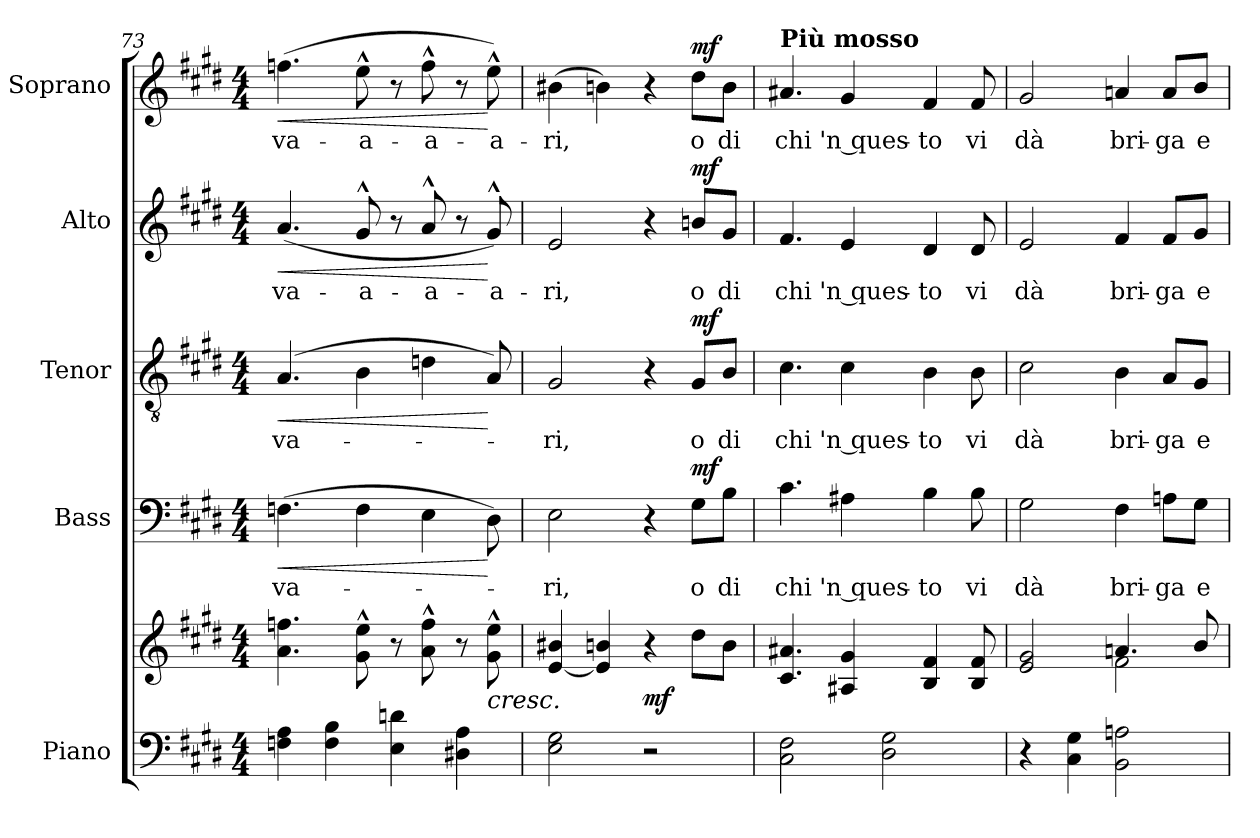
**kern	**kern	**dynam	**kern	**text	**dynam	**kern	**text	**dynam	**kern	**text	**dynam	**kern	**text	**dynam
*part5	*part5	*part5	*part4	*part4	*part4	*part3	*part3	*part3	*part2	*part2	*part2	*part1	*part1	*part1
*staff6	*staff5	*staff5/6	*staff4	*staff4	*staff4	*staff3	*staff3	*staff3	*staff2	*staff2	*staff2	*staff1	*staff1	*staff1
*I"Piano	*	*	*I"Bass	*	*	*I"Tenor	*	*	*I"Alto	*	*	*I"Soprano	*	*
*I'Pno.	*	*	*I'B.	*	*	*I'T.	*	*	*I'A.	*	*	*I'S.	*	*
*clefF4	*clefG2	*	*clefF4	*	*	*clefGv2	*	*	*clefG2	*	*	*clefG2	*	*
*	*	*	*	*	*	*ITrd7c12	*	*	*	*	*	*	*	*
*k[f#c#g#d#]	*k[f#c#g#d#]	*	*k[f#c#g#d#]	*	*	*k[f#c#g#d#]	*	*	*k[f#c#g#d#]	*	*	*k[f#c#g#d#]	*	*
*E:	*E:	*	*E:	*	*	*E:	*	*	*E:	*	*	*E:	*	*
*M4/4	*M4/4	*	*M4/4	*	*	*M4/4	*	*	*M4/4	*	*	*M4/4	*	*
=73	=73	=73	=73	=73	=73	=73	=73	=73	=73	=73	=73	=73	=73	=73
!	!	!	!	!LO:LY:b:color=#000000	!LO:HP:b	!	!	!	!	!	!	!	!	!
!	!	!	!	!	!	!	!LO:LY:b:color=#000000	!LO:HP:b	!	!	!	!	!	!
!	!	!	!	!	!	!	!	!	!	!LO:LY:b:color=#000000	!LO:HP:b	!	!	!
!	!	!	!	!	!	!	!	!	!	!	!	!	!LO:LY:b:color=#000000	!LO:HP:b
4Fni\ 4Ai	4.ai\ 4.ffni	.	(4.Fni\	-va-	<	(4.AAi/	-va-	<	(4.ai/	-va-	<	(4.ffni\	-va-	<
4Fi\ 4Bi	.	[	.	.	.	.	.	.	.	.	.	.	.	.
!	!	!	!	!	!	!	!	!	!	!LO:LY:b:color=#000000	!	!	!	!
!	!	!	!	!	!	!	!	!	!	!	!	!	!LO:LY:b:color=#000000	!
.	8g#i\^^ 8eei^^	.	4Fi\	.	.	4BBi\	.	.	8g#^^i/	-a-	.	8ee^^i\	-a-	.
4Ei\ 4dni	8r	.	.	.	.	.	.	.	8r	.	.	8r	.	.
!	!	!	!	!	!	!	!	!	!	!LO:LY:b:color=#000000	!	!	!	!
!	!	!	!	!	!	!	!	!	!	!	!	!	!LO:LY:b:color=#000000	!
.	8ai\^^ 8ffi^^	.	4Ei\	.	.	4Dni\	.	.	8a^^i/	-a-	.	8ff^^i\	-a-	.
4D#Xi\ 4Ai	8r	.	.	.	.	.	.	.	8r	.	.	8r	.	.
!	!	!LO:HP:b	!	!	!	!	!	!	!	!	!	!	!	!
!	!	!	!	!	!	!	!	!	!	!LO:LY:b:color=#000000	!	!	!	!
!	!	!	!	!	!	!	!	!	!	!	!	!	!LO:LY:b:color=#000000	!
.	8g#i\^^ 8eei^^	<	8D#i\)	.	[	8AAi/)	.	[	8g#^^i/)	-a-	[	8ee^^i\)	-a-	[
=74	=74	=74	=74	=74	=74	=74	=74	=74	=74	=74	=74	=74	=74	=74
*	*^	*	*	*	*	*	*	*	*	*	*	*	*	*
!	!	!	!	!	!LO:LY:b:color=#000000	!	!	!	!	!	!	!	!	!	!
!	!	!	!	!	!	!	!	!LO:LY:b:color=#000000	!	!	!	!	!	!	!
!	!	!	!	!	!	!	!	!	!	!	!LO:LY:b:color=#000000	!	!	!	!
!	!	!	!	!	!	!	!	!	!	!	!	!	!	!LO:LY:b:color=#000000	!
2Ei\ 2G#i	[<4ei/ 4b#Xi	4ryy	.	2Ei\	-ri,	.	2GG#i/	-ri,	.	2ei/	-ri,	.	(4b#Xi\	-ri,	.
.	4ei/] 4bni	4ryy	.	.	.	.	.	.	.	.	.	.	4bni\)	.	.
2r	4r	2ryy	mf	4r	.	.	4r	.	.	4r	.	.	4r	.	.
!	!	!	!	!	!LO:LY:b:color=#000000	!	!	!	!	!	!	!	!	!	!
!	!	!	!	!	!	!	!	!LO:LY:b:color=#000000	!	!	!	!	!	!	!
!	!	!	!	!	!	!	!	!	!	!	!LO:LY:b:color=#000000	!	!	!	!
!	!	!	!	!	!	!	!	!	!	!	!	!	!	!LO:LY:b:color=#000000	!
.	8dd#i\L	.	.	8G#i\L	o	mf	8GG#i/L	o	mf	8bni/L	o	mf	8dd#i\L	o	mf
!	!	!	!	!	!LO:LY:b:color=#000000	!	!	!	!	!	!	!	!	!	!
!	!	!	!	!	!	!	!	!LO:LY:b:color=#000000	!	!	!	!	!	!	!
!	!	!	!	!	!	!	!	!	!	!	!LO:LY:b:color=#000000	!	!	!	!
!	!	!	!	!	!	!	!	!	!	!	!	!	!	!LO:LY:b:color=#000000	!
.	8bi\J	.	.	8Bi\J	di	.	8BBi/J	di	.	8g#i/J	di	.	8bi\J	di	.
*	*v	*v	*	*	*	*	*	*	*	*	*	*	*	*	*
=75	=75	=75	=75	=75	=75	=75	=75	=75	=75	=75	=75	=75	=75	=75
!	!	!	!	!LO:LY:b:color=#000000	!	!	!	!	!	!	!	!	!	!
!	!	!	!	!	!	!	!LO:LY:b:color=#000000	!	!	!	!	!	!	!
!	!	!	!	!	!	!	!	!	!	!LO:LY:b:color=#000000	!	!	!	!
!	!	!	!	!	!	!	!	!	!	!	!	!LO:TX:a:B:t=Più mosso	!	!
!	!	!	!	!	!	!	!	!	!	!	!	!	!LO:LY:b:color=#000000	!
2C#i\ 2F#i	4.c#i/ 4.a#Xi	.	4.c#i\	chi	.	4.C#i\	chi	.	4.f#i/	chi	.	4.a#Xi/	chi	.
!	!	!	!	!LO:LY:b:color=#000000	!	!	!	!	!	!	!	!	!	!
!	!	!	!	!	!	!	!LO:LY:b:color=#000000	!	!	!	!	!	!	!
!	!	!	!	!	!	!	!	!	!	!LO:LY:b:color=#000000	!	!	!	!
!	!	!	!	!	!	!	!	!	!	!	!	!	!LO:LY:b:color=#000000	!
.	4A#Xi/ 4g#i	.	4A#Xi\	'n ques-	.	4C#i\	'n ques-	.	4ei/	'n ques-	.	4g#i/	'n ques-	.
2D#i\ 2G#i	.	.	.	.	.	.	.	.	.	.	.	.	.	.
!	!	!	!	!LO:LY:b:color=#000000	!	!	!	!	!	!	!	!	!	!
!	!	!	!	!	!	!	!LO:LY:b:color=#000000	!	!	!	!	!	!	!
!	!	!	!	!	!	!	!	!	!	!LO:LY:b:color=#000000	!	!	!	!
!	!	!	!	!	!	!	!	!	!	!	!	!	!LO:LY:b:color=#000000	!
.	4Bi/ 4f#i	.	4Bi\	-to	.	4BBi\	-to	.	4d#i/	-to	.	4f#i/	-to	.
!	!	!	!	!LO:LY:b:color=#000000	!	!	!	!	!	!	!	!	!	!
!	!	!	!	!	!	!	!LO:LY:b:color=#000000	!	!	!	!	!	!	!
!	!	!	!	!	!	!	!	!	!	!LO:LY:b:color=#000000	!	!	!	!
!	!	!	!	!	!	!	!	!	!	!	!	!	!LO:LY:b:color=#000000	!
.	8Bi/ 8f#i	.	8Bi\	vi	.	8BBi\	vi	.	8d#i/	vi	.	8f#i/	vi	.
=76	=76	=76	=76	=76	=76	=76	=76	=76	=76	=76	=76	=76	=76	=76
*	*^	*	*	*	*	*	*	*	*	*	*	*	*	*
!	!	!	!	!	!LO:LY:b:color=#000000	!	!	!	!	!	!	!	!	!	!
!	!	!	!	!	!	!	!	!LO:LY:b:color=#000000	!	!	!	!	!	!	!
!	!	!	!	!	!	!	!	!	!	!	!LO:LY:b:color=#000000	!	!	!	!
!	!	!	!	!	!	!	!	!	!	!	!	!	!	!LO:LY:b:color=#000000	!
4r	2ei/ 2g#i	2ryy	.	2G#i\	dà	.	2C#i\	dà	.	2ei/	dà	.	2g#i/	dà	.
4C#i\ 4G#i	.	.	.	.	.	.	.	.	.	.	.	.	.	.	.
!	!	!	!	!	!LO:LY:b:color=#000000	!	!	!	!	!	!	!	!	!	!
!	!	!	!	!	!	!	!	!LO:LY:b:color=#000000	!	!	!	!	!	!	!
!	!	!	!	!	!	!	!	!	!	!	!LO:LY:b:color=#000000	!	!	!	!
!	!	!	!	!	!	!	!	!	!	!	!	!	!	!LO:LY:b:color=#000000	!
2BBi\ 2Ani	4.ani/	2f#i\	.	4F#i\	bri-	.	4BBi\	bri-	.	4f#i/	bri-	.	4ani/	bri-	.
!	!	!	!	!	!LO:LY:b:color=#000000	!	!	!	!	!	!	!	!	!	!
!	!	!	!	!	!	!	!	!LO:LY:b:color=#000000	!	!	!	!	!	!	!
!	!	!	!	!	!	!	!	!	!	!	!LO:LY:b:color=#000000	!	!	!	!
!	!	!	!	!	!	!	!	!	!	!	!	!	!	!LO:LY:b:color=#000000	!
.	.	.	.	8Ani\L	-ga	.	8AAi/L	-ga	.	8f#i/L	-ga	.	8ai/L	-ga	.
!	!	!	!	!	!LO:LY:b:color=#000000	!	!	!	!	!	!	!	!	!	!
!	!	!	!	!	!	!	!	!LO:LY:b:color=#000000	!	!	!	!	!	!	!
!	!	!	!	!	!	!	!	!	!	!	!LO:LY:b:color=#000000	!	!	!	!
!	!	!	!	!	!	!	!	!	!	!	!	!	!	!LO:LY:b:color=#000000	!
.	8bi/	.	.	8G#i\J	e	.	8GG#i/J	e	.	8g#i/J	e	.	8bi/J	e	.
*	*v	*v	*	*	*	*	*	*	*	*	*	*	*	*	*
=	=	=	=	=	=	=	=	=	=	=	=	=	=	=
*-	*-	*-	*-	*-	*-	*-	*-	*-	*-	*-	*-	*-	*-	*-
